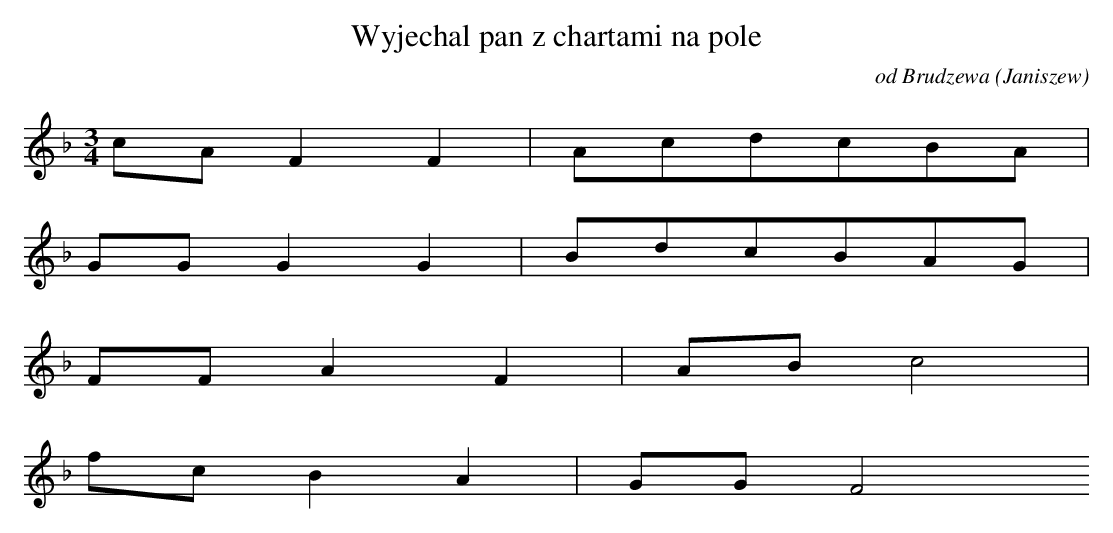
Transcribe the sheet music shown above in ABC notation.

X:1
T: Wyjechal pan z chartami na pole
O: od Brudzewa (Janiszew)
M: 3/4
L: 1/8
K: F
cAF2F2 | AcdcBA |
GGG2G2 | BdcBAG |
FFA2F2 | ABc4 |
fcB2A2 | GGF4
